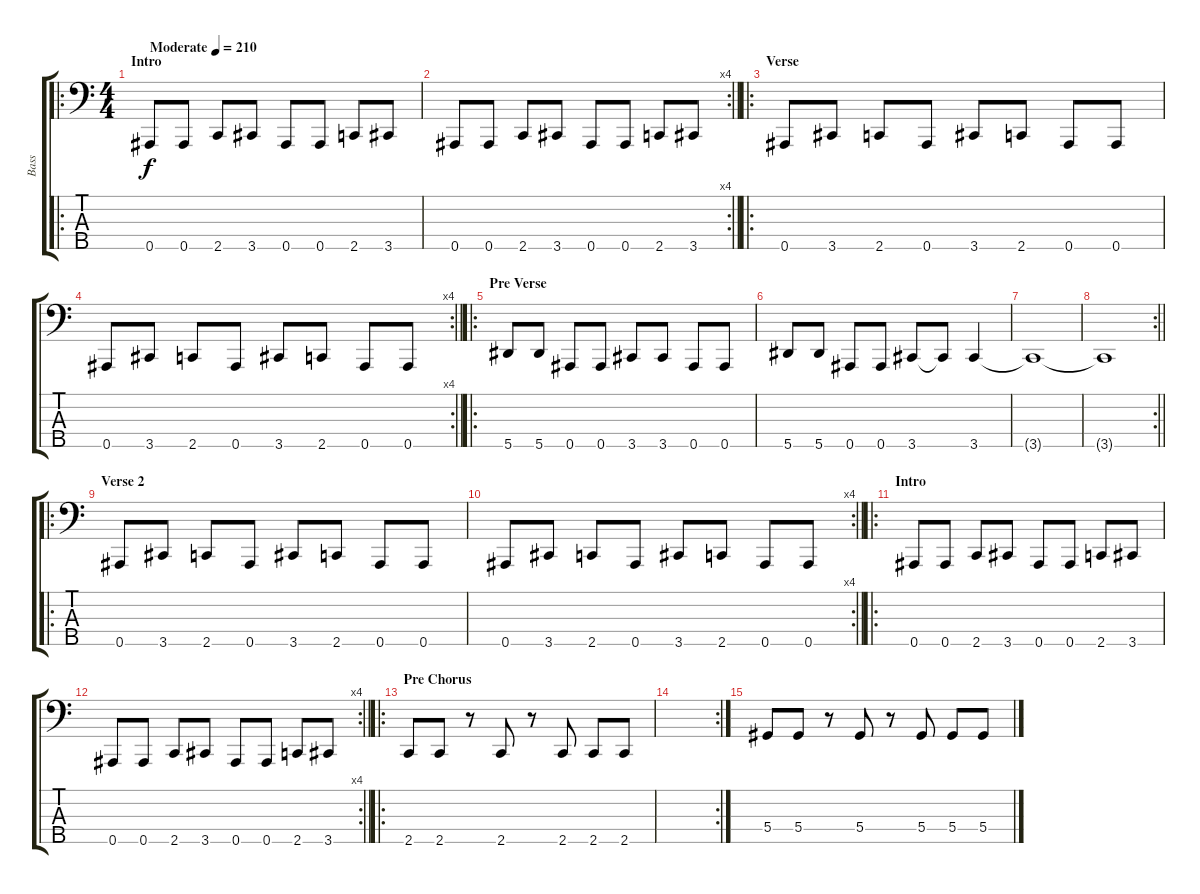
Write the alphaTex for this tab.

\track ("Bass" "Bass") {instrument acousticguitarsteel}
\staff {score tabs}
\tuning (Gb2 Db2 Ab1 Eb1 Bb0) {hide}
\ro
\ts (4 4)
\section ("" "Intro")
\tempo (210 "Moderate")
\clef f4
\ks c
0.5.8{dy f instrument acousticguitarsteel} 0.5.8 2.5.8 3.5.8 0.5.8 0.5.8 2.5.8 3.5.8 |
\rc 4
\barLineRight lightlight
0.5.8 0.5.8 2.5.8 3.5.8 0.5.8 0.5.8 2.5.8 3.5.8 |
\ro
\section ("" "Verse")
0.5.8 3.5.8 2.5.8 0.5.8 3.5.8 2.5.8 0.5.8 0.5.8 |
\rc 4
\barLineRight lightlight
0.5.8 3.5.8 2.5.8 0.5.8 3.5.8 2.5.8 0.5.8 0.5.8 |
\ro
\section ("" "Pre Verse")
5.5.8 5.5.8 0.5.8 0.5.8 3.5.8 3.5.8 0.5.8 0.5.8 |
5.5.8 5.5.8 0.5.8 0.5.8 3.5.8 3.5{t}.8 3.5.4 |
3.5{t}.1 |
\rc 2
\barLineRight lightlight
3.5{t}.1 |
\ro
\section ("" "Verse 2")
0.5.8 3.5.8 2.5.8 0.5.8 3.5.8 2.5.8 0.5.8 0.5.8 |
\rc 4
\barLineRight lightlight
0.5.8 3.5.8 2.5.8 0.5.8 3.5.8 2.5.8 0.5.8 0.5.8 |
\ro
\section ("" "Intro")
0.5.8 0.5.8 2.5.8 3.5.8 0.5.8 0.5.8 2.5.8 3.5.8 |
\rc 4
\barLineRight lightlight
0.5.8 0.5.8 2.5.8 3.5.8 0.5.8 0.5.8 2.5.8 3.5.8 |
\ro
\section ("" "Pre Chorus")
2.5.8 2.5.8 r.8 2.5.8 r.8 2.5.8 2.5.8 2.5.8 |
\rc 2
|
5.4.8 5.4.8 r.8 5.4.8 r.8 5.4.8 5.4.8 5.4.8
